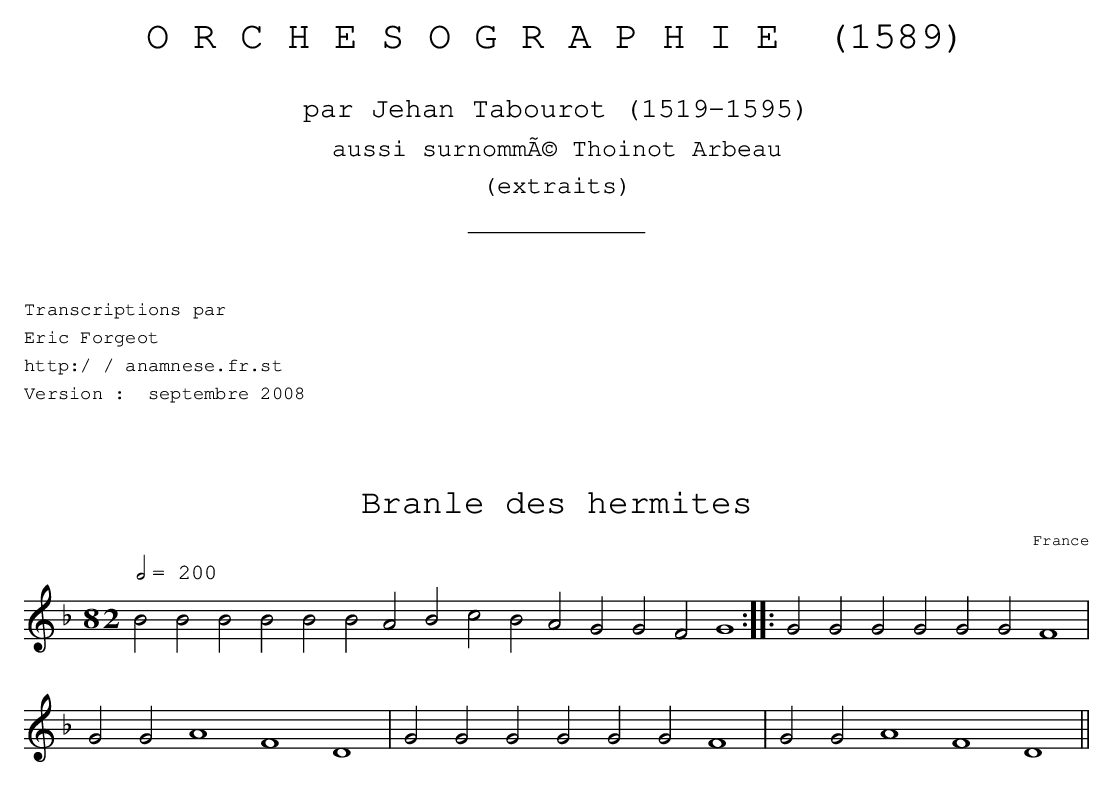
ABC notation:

X:1
T:Branle des hermites
O:France
M:8/ 2
L:1/ 2
Q:1/ 2=200
K:F
BBBB BBAB cBAG GFG2 :: GGGG GGF2 |
GGA2 F2 D2 | GGGG GG F2 | GGA2 F2 D2 ||
